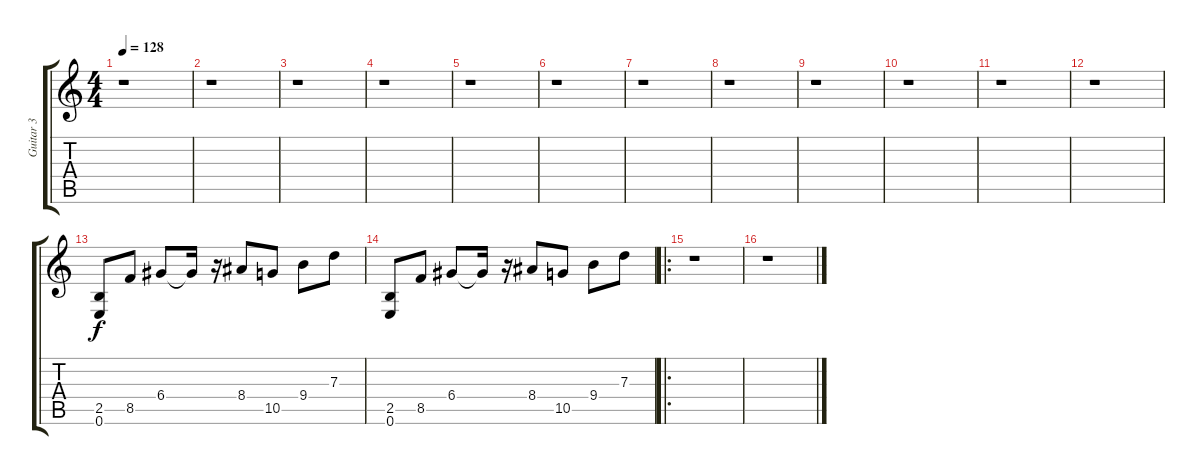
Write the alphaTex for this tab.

\track ("Guitar 3" "Guitar 3") {instrument distortionguitar}
\staff {score tabs}
\tuning (E4 B3 G3 D3 A2 E2) {hide}
\ts (4 4)
\tempo 128
\clef g2
\ks c
r.1{dy f} |
r.1 |
r.1 |
r.1 |
r.1 |
r.1 |
r.1 |
r.1 |
r.1 |
r.1 |
r.1 |
r.1 |
(2.5 0.6).8 8.5.8 6.4.8 6.4{t}.16 r.16 8.4.8 10.5.8 9.4.8 7.3.8 |
(2.5 0.6).8 8.5.8 6.4.8 6.4{t}.16 r.16 8.4.8 10.5.8 9.4.8 7.3.8 |
\ro
r.1 |
r.1
